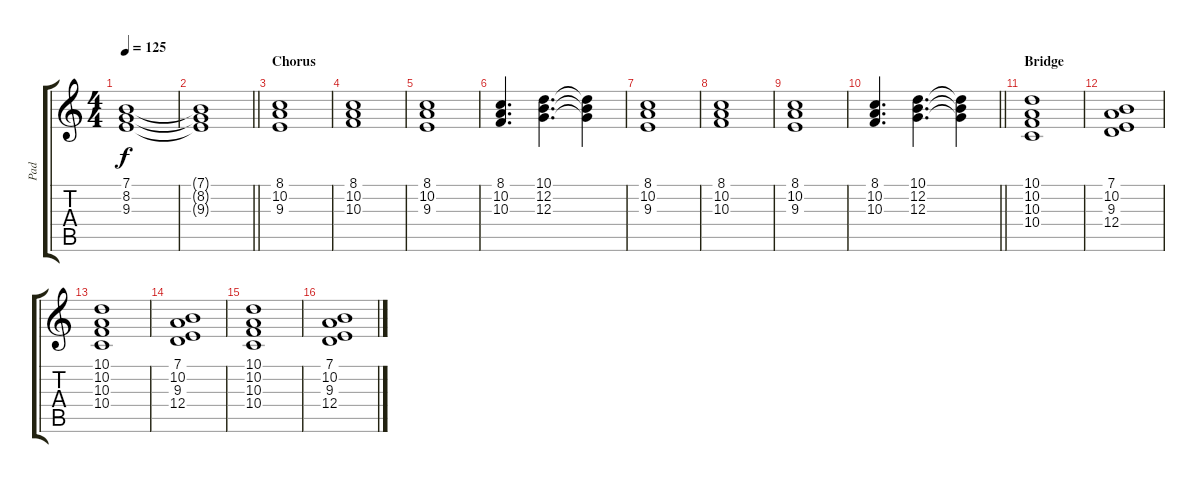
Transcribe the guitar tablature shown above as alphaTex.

\track ("Pad" "Pad") {instrument pad8sweep}
\staff {score tabs}
\tuning (E4 B3 G3 D3 A2 E2) {hide}
\ts (4 4)
\tempo 125
\clef g2
\ks c
(7.1 8.2 9.3).1{dy f} |
\barLineRight lightlight
(7.1{t} 8.2{t} 9.3{t}).1 |
\section ("" "Chorus")
(8.1 10.2 9.3).1 |
(8.1 10.2 10.3).1 |
(8.1 10.2 9.3).1 |
(8.1 10.2 10.3).4{d} (10.1 12.2 12.3).4{d} (10.1{t} 12.2{t} 12.3{t}).4 |
(8.1 10.2 9.3).1 |
(8.1 10.2 10.3).1 |
(8.1 10.2 9.3).1 |
\barLineRight lightlight
(8.1 10.2 10.3).4{d} (10.1 12.2 12.3).4{d} (10.1{t} 12.2{t} 12.3{t}).4 |
\section ("" "Bridge")
(10.1 10.2 10.3 10.4).1 |
(7.1 10.2 9.3 12.4).1 |
(10.1 10.2 10.3 10.4).1 |
(7.1 10.2 9.3 12.4).1 |
(10.1 10.2 10.3 10.4).1 |
(7.1 10.2 9.3 12.4).1
